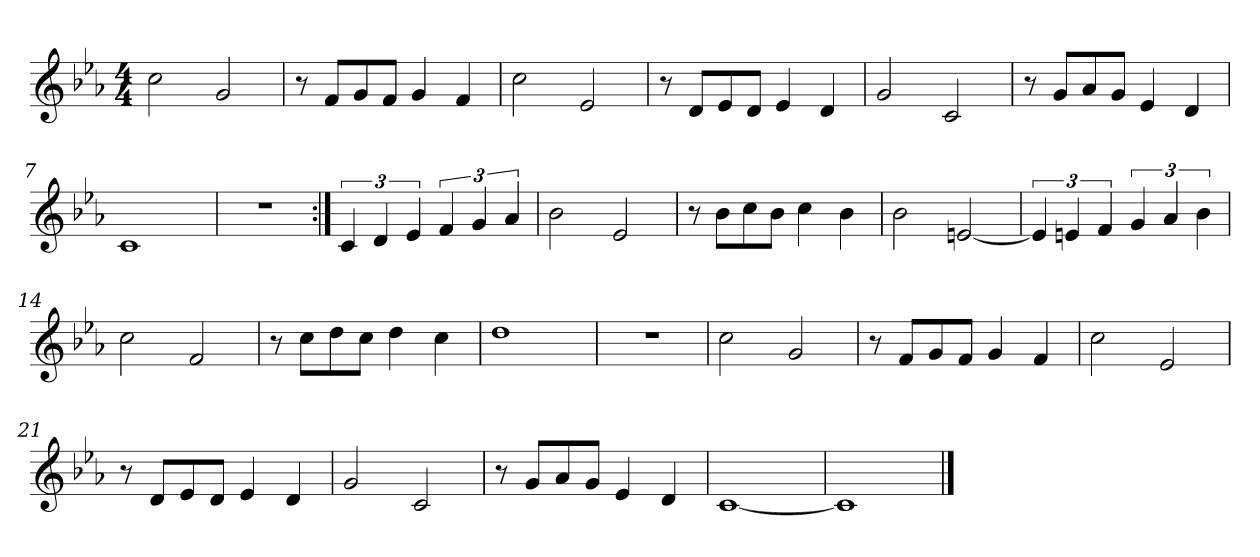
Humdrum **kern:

**kern
*part1
*staff1
*clefG2
*k[b-e-a-]
*c:
*M4/4
=1
2cc\
2g/
=2
8r
8f/L
8g/
8f/J
4g/
4f/
=3
2cc\
2e-/
=4
8r
8d/L
8e-/
8d/J
4e-/
4d/
!!LO:LB:g=z
=5
2g/
2c/
=6
8r
8g/L
8a-/
8g/J
4e-/
4d/
=7
1c
=8
1r
!!LO:LB:g=z
=9:|!
6c/
6d/
6e-/
6f/
6g/
6a-/
=10
2b-\
2e-/
=11
8r
8b-\L
8cc\
8b-\J
4cc\
4b-\
=12
2b-\
[2en/
=13
6e/]
6en/
6f/
6g/
6a-/
6b-\
!!LO:LB:g=z
=14
2cc\
2f/
=15
8r
8cc\L
8dd\
8cc\J
4dd\
4cc\
=16
1dd
=17
1r
!!LO:LB:g=z
=18
2cc\
2g/
=19
8r
8f/L
8g/
8f/J
4g/
4f/
=20
2cc\
2e-/
=21
8r
8d/L
8e-/
8d/J
4e-/
4d/
!!LO:LB:g=z
=22
2g/
2c/
=23
8r
8g/L
8a-/
8g/J
4e-/
4d/
=24
[1c
=25
1c]
==
*-
